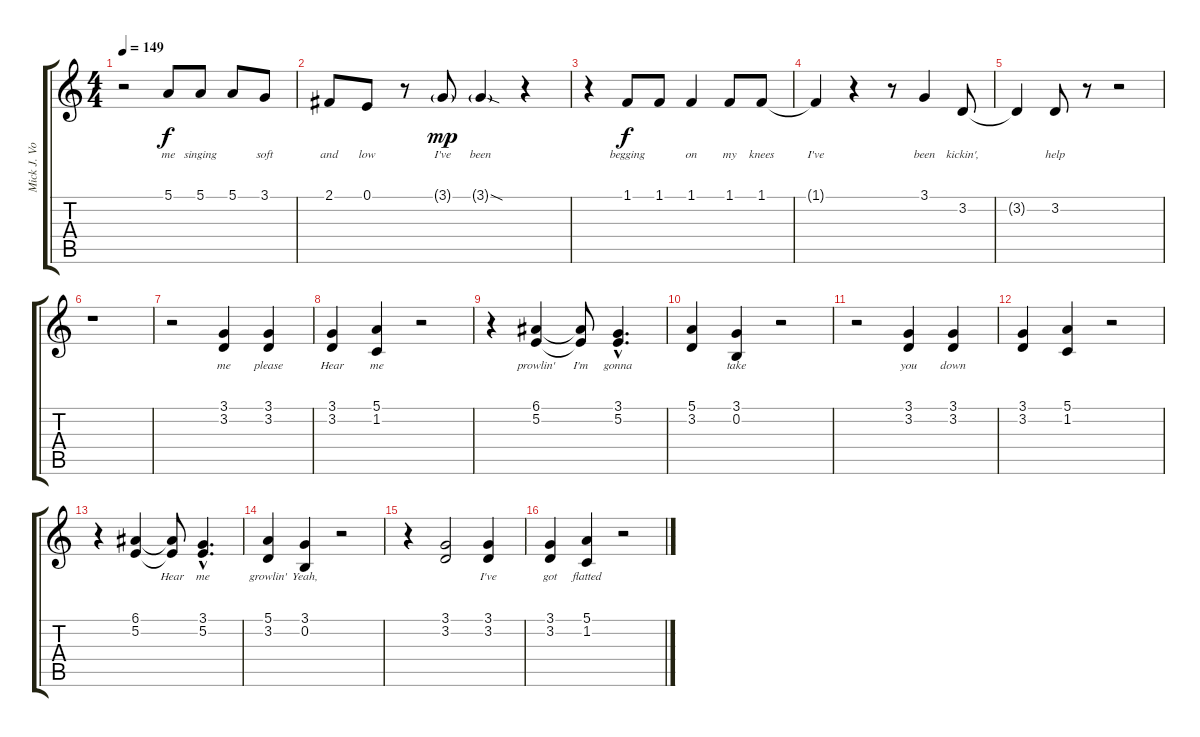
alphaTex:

\track ("Mick J. Vocal" "Mick J. Vo") {instrument voiceoohs}
\staff {score tabs}
\tuning (E4 B3 G3 D3 A2 E2) {hide}
\ts (4 4)
\tempo 149
\clef g2
\ks c
r.2{dy f} 5.1.8{lyrics (0 "me") lyrics (1 "") lyrics (2 "") lyrics (3 "") lyrics (4 "")} 5.1.8{lyrics (0 "singing") lyrics (1 "") lyrics (2 "") lyrics (3 "") lyrics (4 "")} 5.1.8{lyrics (0 "") lyrics (1 "") lyrics (2 "") lyrics (3 "") lyrics (4 "")} 3.1.8{lyrics (0 "soft") lyrics (1 "") lyrics (2 "") lyrics (3 "") lyrics (4 "")} |
2.1.8{lyrics (0 "and") lyrics (1 "") lyrics (2 "") lyrics (3 "") lyrics (4 "")} 0.1.8{lyrics (0 "low") lyrics (1 "") lyrics (2 "") lyrics (3 "") lyrics (4 "")} r.8 3.1{g}.8{lyrics (0 "I've") lyrics (1 "") lyrics (2 "") lyrics (3 "") lyrics (4 "") dy mp} 3.1{sod g}.4{lyrics (0 "been") lyrics (1 "") lyrics (2 "") lyrics (3 "") lyrics (4 "")} r.4 |
r.4 1.1.8{lyrics (0 "begging") lyrics (1 "") lyrics (2 "") lyrics (3 "") lyrics (4 "") dy f} 1.1.8{lyrics (0 "") lyrics (1 "") lyrics (2 "") lyrics (3 "") lyrics (4 "")} 1.1.4{lyrics (0 "on") lyrics (1 "") lyrics (2 "") lyrics (3 "") lyrics (4 "")} 1.1.8{lyrics (0 "my") lyrics (1 "") lyrics (2 "") lyrics (3 "") lyrics (4 "")} 1.1.8{lyrics (0 "knees") lyrics (1 "") lyrics (2 "") lyrics (3 "") lyrics (4 "")} |
1.1{t}.4{lyrics (0 "I've") lyrics (1 "") lyrics (2 "") lyrics (3 "") lyrics (4 "")} r.4 r.8 3.1.4{lyrics (0 "been") lyrics (1 "") lyrics (2 "") lyrics (3 "") lyrics (4 "")} 3.2.8{lyrics (0 "kickin',") lyrics (1 "") lyrics (2 "") lyrics (3 "") lyrics (4 "")} |
3.2{t}.4{lyrics (0 "") lyrics (1 "") lyrics (2 "") lyrics (3 "") lyrics (4 "")} 3.2.8{lyrics (0 "help") lyrics (1 "") lyrics (2 "") lyrics (3 "") lyrics (4 "")} r.8 r.2 |
r.1 |
r.2 (3.1 3.2).4{lyrics (0 "me") lyrics (1 "") lyrics (2 "") lyrics (3 "") lyrics (4 "")} (3.1 3.2).4{lyrics (0 "please") lyrics (1 "") lyrics (2 "") lyrics (3 "") lyrics (4 "")} |
(3.1 3.2).4{lyrics (0 "Hear") lyrics (1 "") lyrics (2 "") lyrics (3 "") lyrics (4 "")} (5.1 1.2).4{lyrics (0 "me") lyrics (1 "") lyrics (2 "") lyrics (3 "") lyrics (4 "")} r.2 |
r.4 (6.1 5.2).4{lyrics (0 "prowlin'") lyrics (1 "") lyrics (2 "") lyrics (3 "") lyrics (4 "")} (6.1{t} 5.2{t}).8{lyrics (0 "I'm") lyrics (1 "") lyrics (2 "") lyrics (3 "") lyrics (4 "")} (3.1{hac} 5.2{hac}).4{d lyrics (0 "gonna") lyrics (1 "") lyrics (2 "") lyrics (3 "") lyrics (4 "")} |
(5.1 3.2).4{lyrics (0 "") lyrics (1 "") lyrics (2 "") lyrics (3 "") lyrics (4 "")} (3.1 0.2).4{lyrics (0 "take") lyrics (1 "") lyrics (2 "") lyrics (3 "") lyrics (4 "")} r.2 |
r.2 (3.1 3.2).4{lyrics (0 "you") lyrics (1 "") lyrics (2 "") lyrics (3 "") lyrics (4 "")} (3.1 3.2).4{lyrics (0 "down") lyrics (1 "") lyrics (2 "") lyrics (3 "") lyrics (4 "")} |
(3.1 3.2).4{lyrics (0 "") lyrics (1 "") lyrics (2 "") lyrics (3 "") lyrics (4 "")} (5.1 1.2).4{lyrics (0 "") lyrics (1 "") lyrics (2 "") lyrics (3 "") lyrics (4 "")} r.2 |
r.4 (6.1 5.2).4{lyrics (0 "") lyrics (1 "") lyrics (2 "") lyrics (3 "") lyrics (4 "")} (6.1{t} 5.2{t}).8{lyrics (0 "Hear") lyrics (1 "") lyrics (2 "") lyrics (3 "") lyrics (4 "")} (3.1{hac} 5.2{hac}).4{d lyrics (0 "me") lyrics (1 "") lyrics (2 "") lyrics (3 "") lyrics (4 "")} |
(5.1 3.2).4{lyrics (0 "growlin'") lyrics (1 "") lyrics (2 "") lyrics (3 "") lyrics (4 "")} (3.1 0.2).4{lyrics (0 "Yeah,") lyrics (1 "") lyrics (2 "") lyrics (3 "") lyrics (4 "")} r.2 |
r.4 (3.1 3.2).2{lyrics (0 "") lyrics (1 "") lyrics (2 "") lyrics (3 "") lyrics (4 "")} (3.1 3.2).4{lyrics (0 "I've") lyrics (1 "") lyrics (2 "") lyrics (3 "") lyrics (4 "")} |
(3.1 3.2).4{lyrics (0 "got") lyrics (1 "") lyrics (2 "") lyrics (3 "") lyrics (4 "")} (5.1 1.2).4{lyrics (0 "flatted") lyrics (1 "") lyrics (2 "") lyrics (3 "") lyrics (4 "")} r.2
